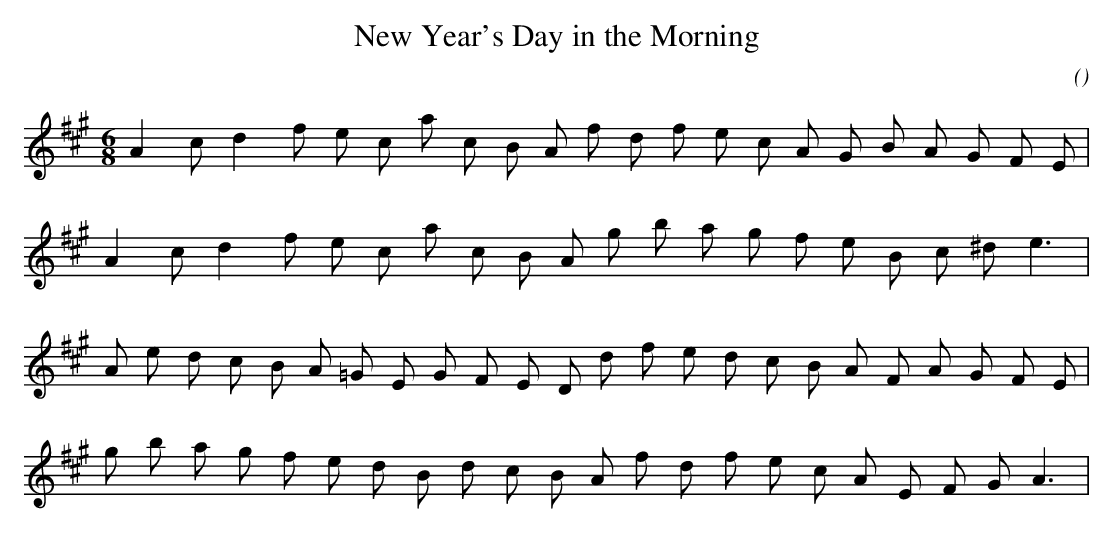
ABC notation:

X:1
T: New Year's Day in the Morning
C:
O:
M:6/8
K:A
K:A
M:6/8
L:1/16
A4 c2 d4 f2 e2 c2 a2 c2 B2 A2 f2 d2 f2 e2 c2 A2 G2 B2 A2 G2 F2 E2 |
A4 c2 d4 f2 e2 c2 a2 c2 B2 A2 g2 b2 a2 g2 f2 e2 B2 c2 ^d2 e6 |
A2 e2 d2 c2 B2 A2 =G2 E2 G2 F2 E2 D2 d2 f2 e2 d2 c2 B2 A2 F2 A2 G2 F2 E2 |
g2 b2 a2 g2 f2 e2 d2 B2 d2 c2 B2 A2 f2 d2 f2 e2 c2 A2 E2 F2 G2 A6 |
